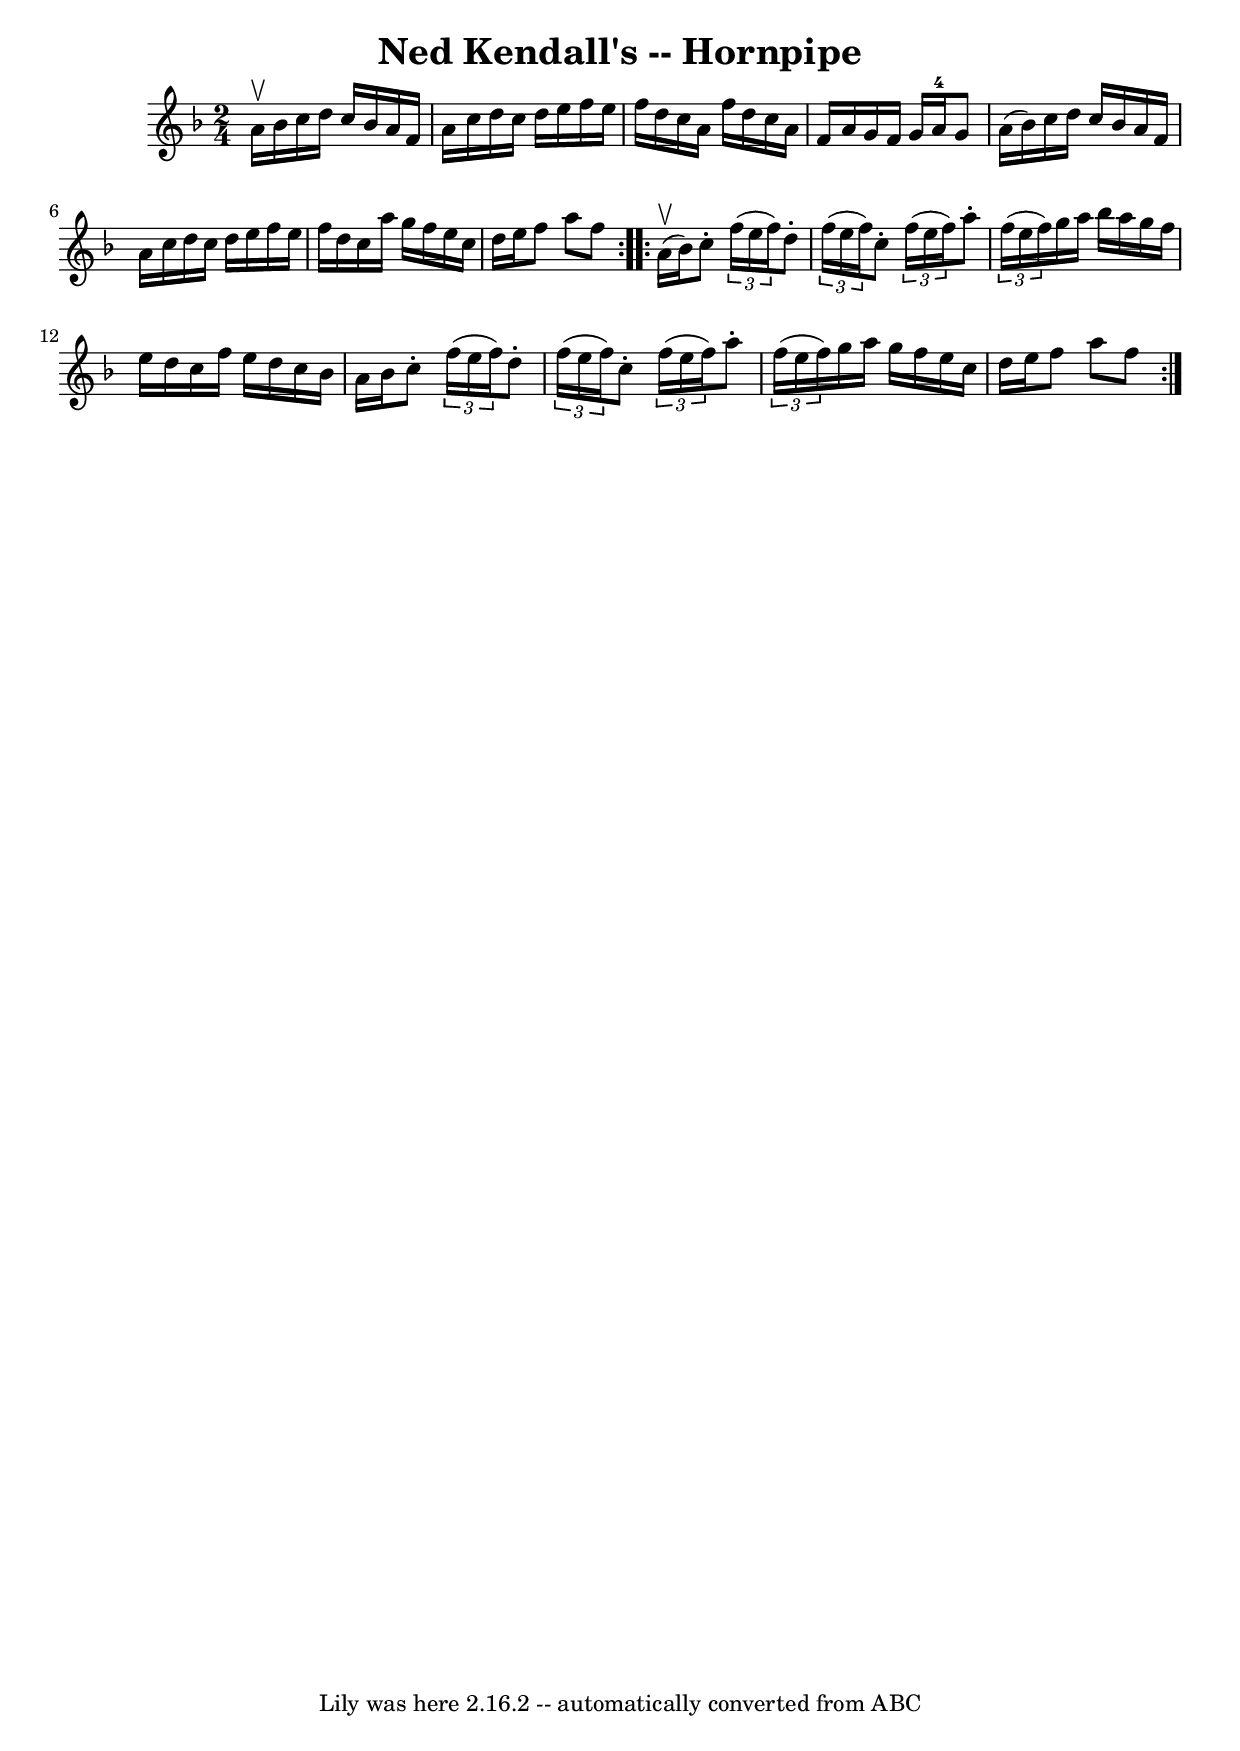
\version "2.16.2"
\include "Mammoth.ily"
\header {
  %% book = "Cole's 1000 Fiddle Tunes"
  crossRefNumber = "1"
  footnotes = ""
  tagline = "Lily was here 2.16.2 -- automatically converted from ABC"
  title = "Ned Kendall's -- Hornpipe"

}
voicedefault =  {



  \repeat volta 2 {

    \time 2/4 
    \key f \major a'16^\upbow bes'16  |
    c''16 d''16    
    c''16 bes'16 a'16 f'16 a'16 c''16  |
    d''16 c''16    
    d''16 e''16 f''16 e''16 f''16 d''16  |
    c''16 a'16    
    f''16 d''16 c''16 a'16 f'16 a'16  |
    g'16 f'16    
    g'16 a'16-4 g'8 a'16 (bes'16) |
    c''16 d''16    
    c''16 bes'16 a'16 f'16 a'16 c''16  |
    d''16 c''16    
    d''16 e''16 f''16 e''16 f''16 d''16  |
    c''16 a''16   
    g''16 f''16 e''16 c''16 d''16 e''16  |
    f''8 a''8    
    f''8  
  }     
  \repeat volta 2 {
    a'16 (^\upbow bes'16) |
    c''8 -. 
    \times 2/3 { f''16 (e''16 f''16) 
	       } d''8 -.   \times 2/3 {   
		 f''16 (e''16 f''16) 
	       } |
    c''8 -.   \times 2/3 { f''16 (
			   e''16 f''16) 
			 } a''8 -.   \times 2/3 { f''16 (e''16 f''16) 
						} 
    |
    g''16 a''16 bes''16 a''16 g''16 f''16 e''16    
    d''16  |
    c''16 f''16 e''16 d''16 c''16 bes'16 a'16   
    bes'16  |
    c''8 -.   \times 2/3 { f''16 (e''16 f''16) 
			 }   
    d''8 -.   \times 2/3 { f''16 (e''16 f''16) 
			 } |
    c''8 -.   
    \times 2/3 { f''16 (e''16 f''16) 
	       } a''8 -.   \times 2/3 { f''16 
					(e''16 f''16) 
				      } |
    g''16 a''16 g''16 f''16 e''16   
    c''16 d''16 e''16  |
    f''8 a''8 f''8  
  }   

}

\score{
  <<

    \context Staff="default"
    {
      \voicedefault 
      
    }

  >>
  \layout {
    
  }
  \midi {
  }

}
